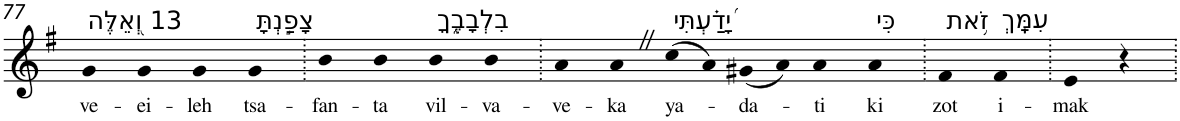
**kern	**text
*part1	*part1
*staff1	*staff1
*I"Piano	*
*I'Pno	*
!!LO:PB:g=z
*clefG2	*
*k[f#]	*
*G:	*
=77	=77
!LO:TX:a:t=13 וְ֭אֵלֶּה	!
!	!LO:LY:b
4g	ve-
!	!LO:LY:b
4g	-ei-
!	!LO:LY:b
4g	-leh
!LO:TX:a:t=צָפַ֣נְתָּ	!
!	!LO:LY:b
4g	tsa-
=78.	=78.
!	!LO:LY:b
4b	-fan-
!	!LO:LY:b
4b	-ta
!LO:TX:a:t=בִלְבָבֶ֑ךָ	!
!	!LO:LY:b
4b	vil-
!	!LO:LY:b
4b	-va-
=79.	=79.
!	!LO:LY:b
4a	-ve-
!	!LO:LY:b
4aZ	-ka
!LO:TX:a:t=יָ֝דַ֗עְתִּי	!
!	!LO:LY:b
(8cc	ya-
8a)	.
!	!LO:LY:b
(8g#X	-da-
8a)	.
!	!LO:LY:b
4a	-ti
!LO:TX:a:t=כִּי	!
!	!LO:LY:b
4a	ki
=80.	=80.
!LO:TX:a:t=זֹ֥את	!
!	!LO:LY:b
4f#	zot
!LO:TX:a:t=עִמָּֽךְ	!
!	!LO:LY:b
4f#	i-
=81.	=81.
!	!LO:LY:b
4e	-mak
4r	.
=.	=.
*-	*-
